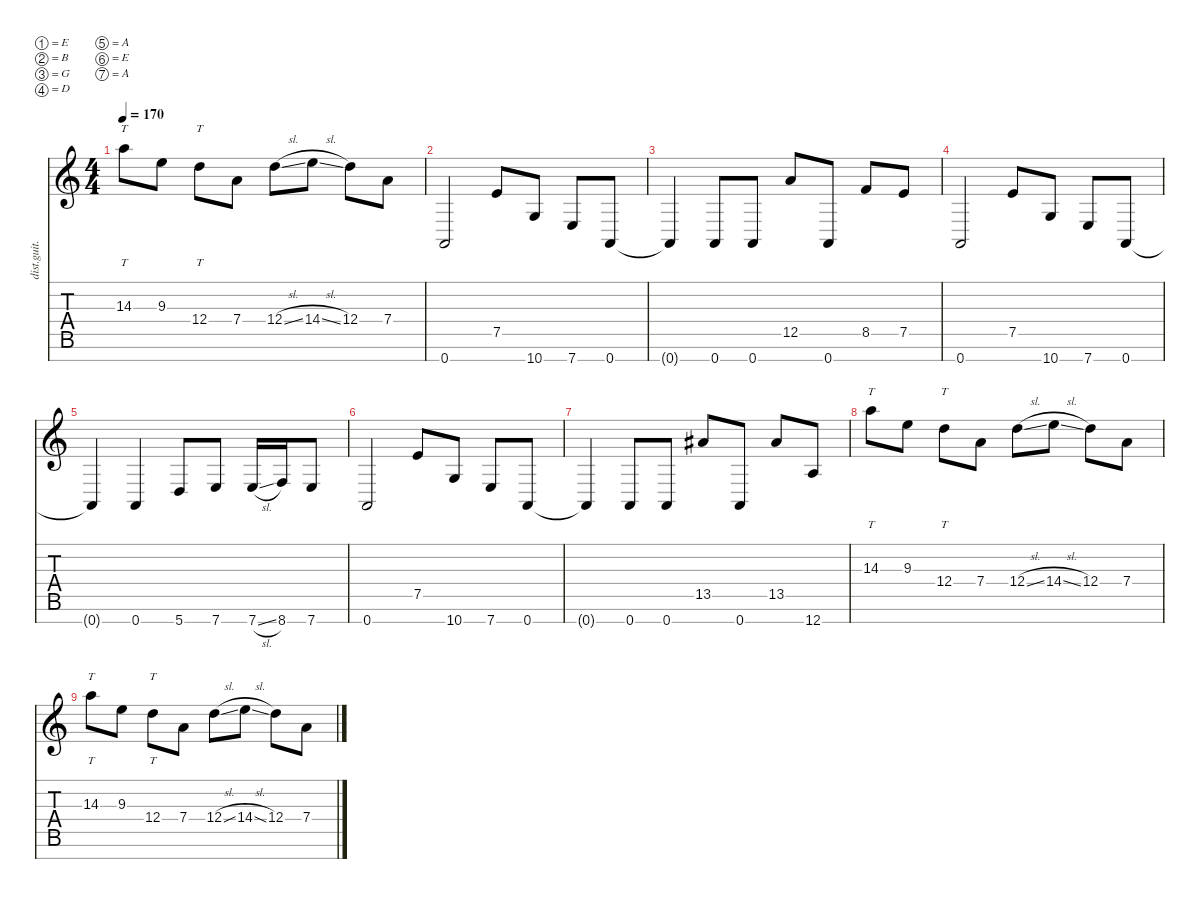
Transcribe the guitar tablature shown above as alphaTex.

\defaultSystemsLayout 4
\hideDynamics
\bracketExtendMode nobrackets
\track ("Distortion Guitar - Lead" "dist.guit.") {instrument distortionguitar}
\staff {score tabs}
\tuning (E4 B3 G3 D3 A2 E2 A1)
\ts (4 4)
\tempo 170
\clef g2
\ks c
14.3.8{tt dy mf beam Down} 9.3.8{beam Down} 12.4.8{tt beam Down} 7.4.8{beam Down} 12.4{sl}.8{beam Down} 14.4{sl}.8{beam Down} 12.4.8{beam Down} 7.4.8{beam Down} |
0.7.2{beam Up} 7.5.8{beam Up} 10.7.8{beam Up} 7.7.8{beam Up} 0.7.8{beam Up} |
0.7{t}.4{beam Up} 0.7.8{beam Up} 0.7.8{beam Up} 12.5.8{beam Up} 0.7.8{beam Up} 8.5.8{beam Up} 7.5.8{beam Up} |
0.7.2{beam Up} 7.5.8{beam Up} 10.7.8{beam Up} 7.7.8{beam Up} 0.7.8{beam Up} |
0.7{t}.4{beam Up} 0.7.4{beam Up} 5.7.8{beam Up} 7.7.8{beam Up} 7.7{sl}.16{beam Up} 8.7.16{beam Up} 7.7.8{beam Up} |
0.7.2{beam Up} 7.5.8{beam Up} 10.7.8{beam Up} 7.7.8{beam Up} 0.7.8{beam Up} |
0.7{t}.4{beam Up} 0.7.8{beam Up} 0.7.8{beam Up} 13.5{acc #}.8{beam Up} 0.7.8{beam Up} 13.5{acc #}.8{beam Up} 12.7.8{beam Up} |
14.3.8{tt beam Down} 9.3.8{beam Down} 12.4.8{tt beam Down} 7.4.8{beam Down} 12.4{sl}.8{beam Down} 14.4{sl}.8{beam Down} 12.4.8{beam Down} 7.4.8{beam Down} |
14.3.8{tt beam Down} 9.3.8{beam Down} 12.4.8{tt beam Down} 7.4.8{beam Down} 12.4{sl}.8{beam Down} 14.4{sl}.8{beam Down} 12.4.8{beam Down} 7.4.8{beam Down}
